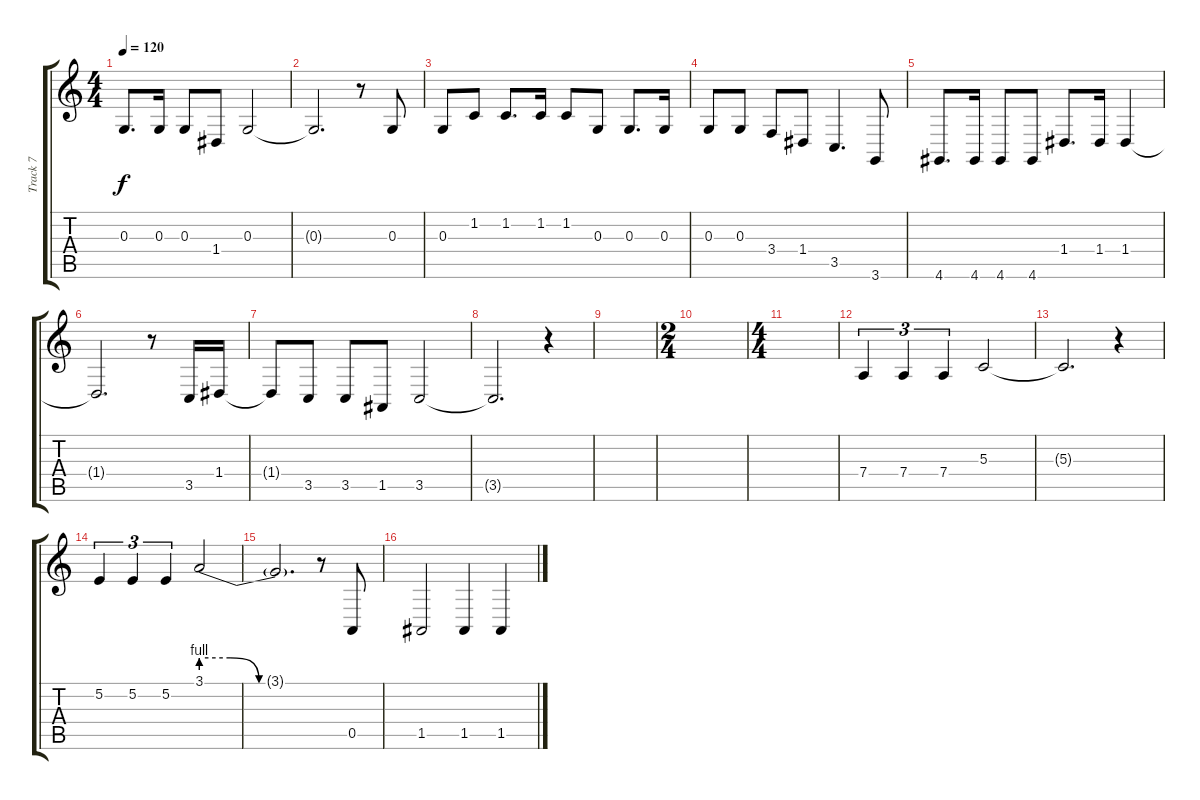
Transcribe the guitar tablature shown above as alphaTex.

\track ("Track 7" "Track 7") {instrument lead6voice}
\staff {score tabs}
\tuning (E4 B3 G3 D3 A2 E2) {hide}
\ts (4 4)
\tempo 120
\clef g2
\ks c
0.3.8{d dy f} 0.3.16 0.3.8 1.4.8 0.3.2 |
0.3{t}.2{d} r.8 0.3.8 |
0.3.8 1.2.8 1.2.8{d} 1.2.16 1.2.8 0.3.8 0.3.8{d} 0.3.16 |
0.3.8 0.3.8 3.4.8 1.4.8 3.5.4{d} 3.6.8 |
4.6.8{d} 4.6.16 4.6.8 4.6.8 1.4.8{d} 1.4.16 1.4.4 |
1.4{t}.2{d} r.8 3.5.16 1.4.16 |
1.4{t}.8 3.5.8 3.5.8 1.5.8 3.5.2 |
3.5{t}.2{d} r.4 |
|
\ts (2 4)
|
\ts (4 4)
|
7.4.4{tu (3 2)} 7.4.4{tu (3 2)} 7.4.4{tu (3 2)} 5.3.2 |
5.3{t}.2{d} r.4 |
5.2.4{tu (3 2)} 5.2.4{tu (3 2)} 5.2.4{tu (3 2)} 3.1{be (custom 0 4 15 4 30 0 60 0)}.2 |
3.1{t}.2{d} r.8 0.5.8 |
1.5.2 1.5.4 1.5.4
